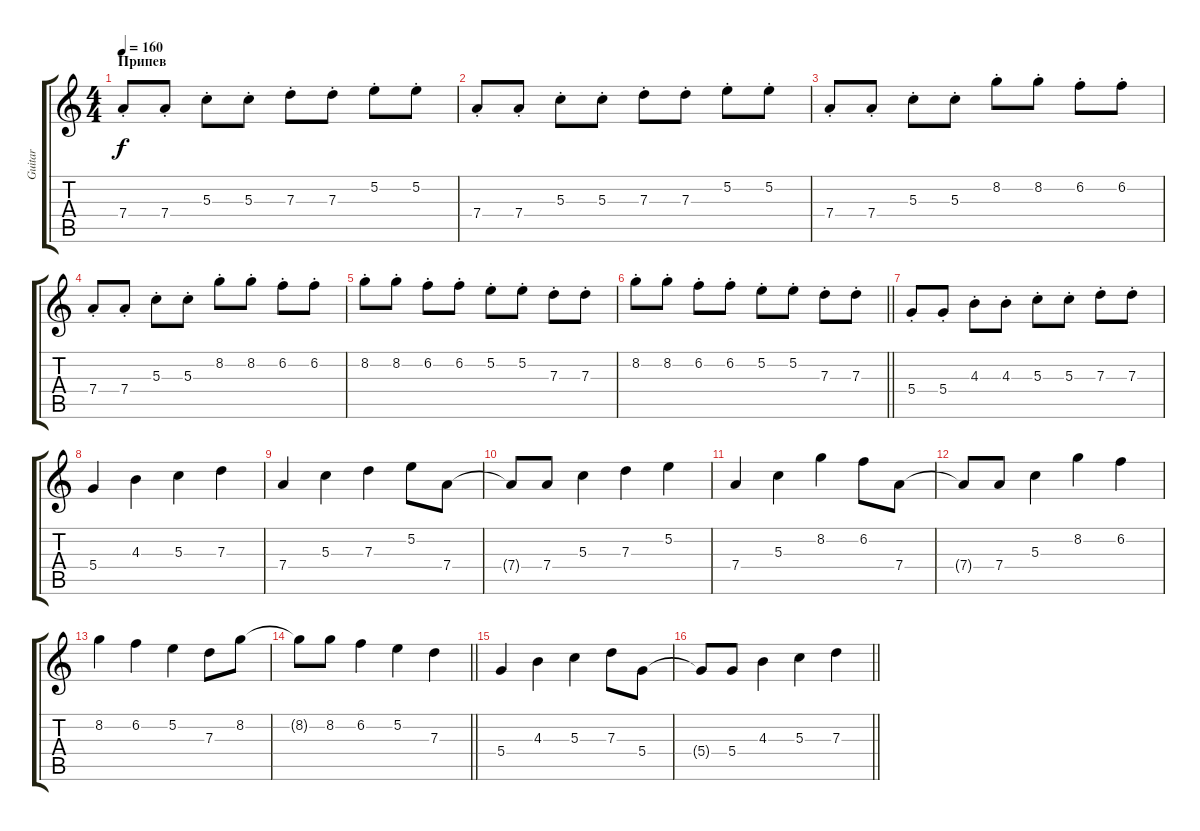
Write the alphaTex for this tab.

\track ("Guitar" "Guitar") {instrument distortionguitar}
\staff {score tabs}
\tuning (E4 B3 G3 D3 A2 E2) {hide}
\ts (4 4)
\section ("" "Припев")
\tempo 160
\clef g2
\ks c
7.4{st}.8{dy f} 7.4{st}.8 5.3{st}.8 5.3{st}.8 7.3{st}.8 7.3{st}.8 5.2{st}.8 5.2{st}.8 |
7.4{st}.8 7.4{st}.8 5.3{st}.8 5.3{st}.8 7.3{st}.8 7.3{st}.8 5.2{st}.8 5.2{st}.8 |
7.4{st}.8 7.4{st}.8 5.3{st}.8 5.3{st}.8 8.2{st}.8 8.2{st}.8 6.2{st}.8 6.2{st}.8 |
7.4{st}.8 7.4{st}.8 5.3{st}.8 5.3{st}.8 8.2{st}.8 8.2{st}.8 6.2{st}.8 6.2{st}.8 |
8.2{st}.8 8.2{st}.8 6.2{st}.8 6.2{st}.8 5.2{st}.8 5.2{st}.8 7.3{st}.8 7.3{st}.8 |
\barLineRight lightlight
8.2{st}.8 8.2{st}.8 6.2{st}.8 6.2{st}.8 5.2{st}.8 5.2{st}.8 7.3{st}.8 7.3{st}.8 |
5.4{st}.8 5.4{st}.8 4.3{st}.8 4.3{st}.8 5.3{st}.8 5.3{st}.8 7.3{st}.8 7.3{st}.8 |
5.4.4 4.3.4 5.3.4 7.3.4 |
7.4.4 5.3.4 7.3.4 5.2.8 7.4.8 |
7.4{t}.8 7.4.8 5.3.4 7.3.4 5.2.4 |
7.4.4 5.3.4 8.2.4 6.2.8 7.4.8 |
7.4{t}.8 7.4.8 5.3.4 8.2.4 6.2.4 |
8.2.4 6.2.4 5.2.4 7.3.8 8.2.8 |
\barLineRight lightlight
8.2{t}.8 8.2.8 6.2.4 5.2.4 7.3.4 |
5.4.4 4.3.4 5.3.4 7.3.8 5.4.8 |
\barLineRight lightlight
5.4{t}.8 5.4.8 4.3.4 5.3.4 7.3.4
